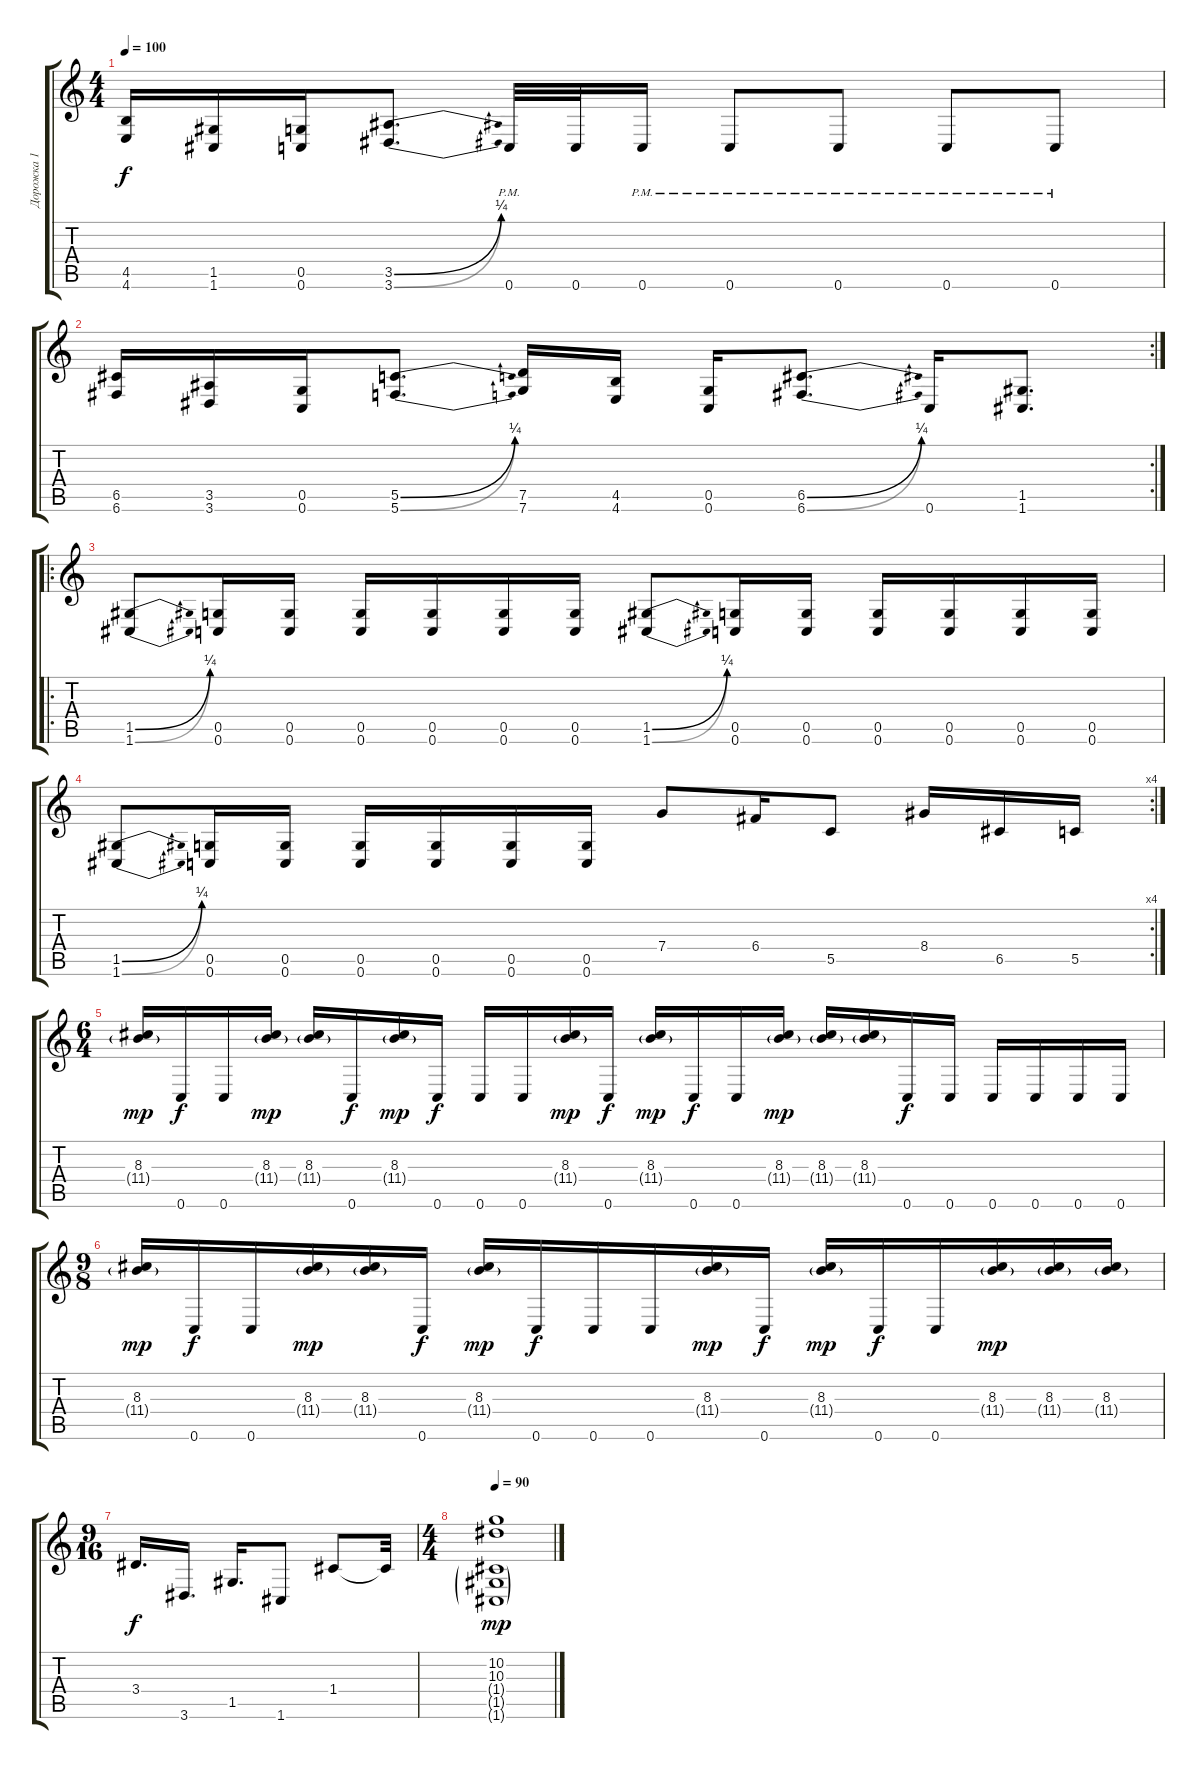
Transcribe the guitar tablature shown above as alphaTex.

\track ("Дорожка 1" "Дорожка 1") {instrument overdrivenguitar}
\staff {score tabs}
\tuning (D4 A3 F3 C3 G2 C2) {hide}
\ts (4 4)
\tempo 100
\clef g2
\ks c
(4.5 4.6).16{dy f} (1.5 1.6).16 (0.5 0.6).16 (3.5{be (bend 0 0 60 1)} 3.6{be (bend 0 0 60 1)}).8{d} 0.6{pm}.32 0.6.32 0.6{pm}.16 0.6{pm}.8 0.6{pm}.8 0.6{pm}.8 0.6{pm}.8 |
\rc 2
(6.5 6.6).16 (3.5 3.6).16 (0.5 0.6).16 (5.5{be (bend 0 0 60 1)} 5.6{be (bend 0 0 60 1)}).8{d} (7.5 7.6).16 (4.5 4.6).16 (0.5 0.6).16 (6.5{be (bend 0 0 60 1)} 6.6{be (bend 0 0 60 1)}).8{d} 0.6.16 (1.5 1.6).8{d} |
\ro
(1.5{be (bend 0 0 60 1)} 1.6{be (bend 0 0 60 1)}).8 (0.5 0.6).16 (0.5 0.6).16 (0.5 0.6).16 (0.5 0.6).16 (0.5 0.6).16 (0.5 0.6).16 (1.5{be (bend 0 0 60 1)} 1.6{be (bend 0 0 60 1)}).8 (0.5 0.6).16 (0.5 0.6).16 (0.5 0.6).16 (0.5 0.6).16 (0.5 0.6).16 (0.5 0.6).16 |
\rc 4
(1.5{be (bend 0 0 60 1)} 1.6{be (bend 0 0 60 1)}).8 (0.5 0.6).16 (0.5 0.6).16 (0.5 0.6).16 (0.5 0.6).16 (0.5 0.6).16 (0.5 0.6).16 7.4.8 6.4.16 5.5.8 8.4.16 6.5.16 5.5.16 |
\ts (6 4)
(8.3 11.4{g}).16{dy mp} 0.6.16{dy f} 0.6.16 (8.3 11.4{g}).16{dy mp} (8.3 11.4{g}).16 0.6.16{dy f} (8.3 11.4{g}).16{dy mp} 0.6.16{dy f} 0.6.16 0.6.16 (8.3 11.4{g}).16{dy mp} 0.6.16{dy f} (8.3 11.4{g}).16{dy mp} 0.6.16{dy f} 0.6.16 (8.3 11.4{g}).16{dy mp} (8.3 11.4{g}).16 (8.3 11.4{g}).16 0.6.16{dy f} 0.6.16 0.6.16 0.6.16 0.6.16 0.6.16 |
\ts (9 8)
(8.3 11.4{g}).16{dy mp} 0.6.16{dy f} 0.6.16 (8.3 11.4{g}).16{dy mp} (8.3 11.4{g}).16 0.6.16{dy f} (8.3 11.4{g}).16{dy mp} 0.6.16{dy f} 0.6.16 0.6.16 (8.3 11.4{g}).16{dy mp} 0.6.16{dy f} (8.3 11.4{g}).16{dy mp} 0.6.16{dy f} 0.6.16 (8.3 11.4{g}).16{dy mp} (8.3 11.4{g}).16 (8.3 11.4{g}).16 |
\ts (9 16)
3.4.16{d dy f} 3.6.16{d} 1.5.16{d} 1.6.8 1.4.8 1.4{t}.32 |
\ts (4 4)
\tempo 90
(10.2 10.3 1.4{g} 1.5{g} 1.6{g}).1{dy mp}
